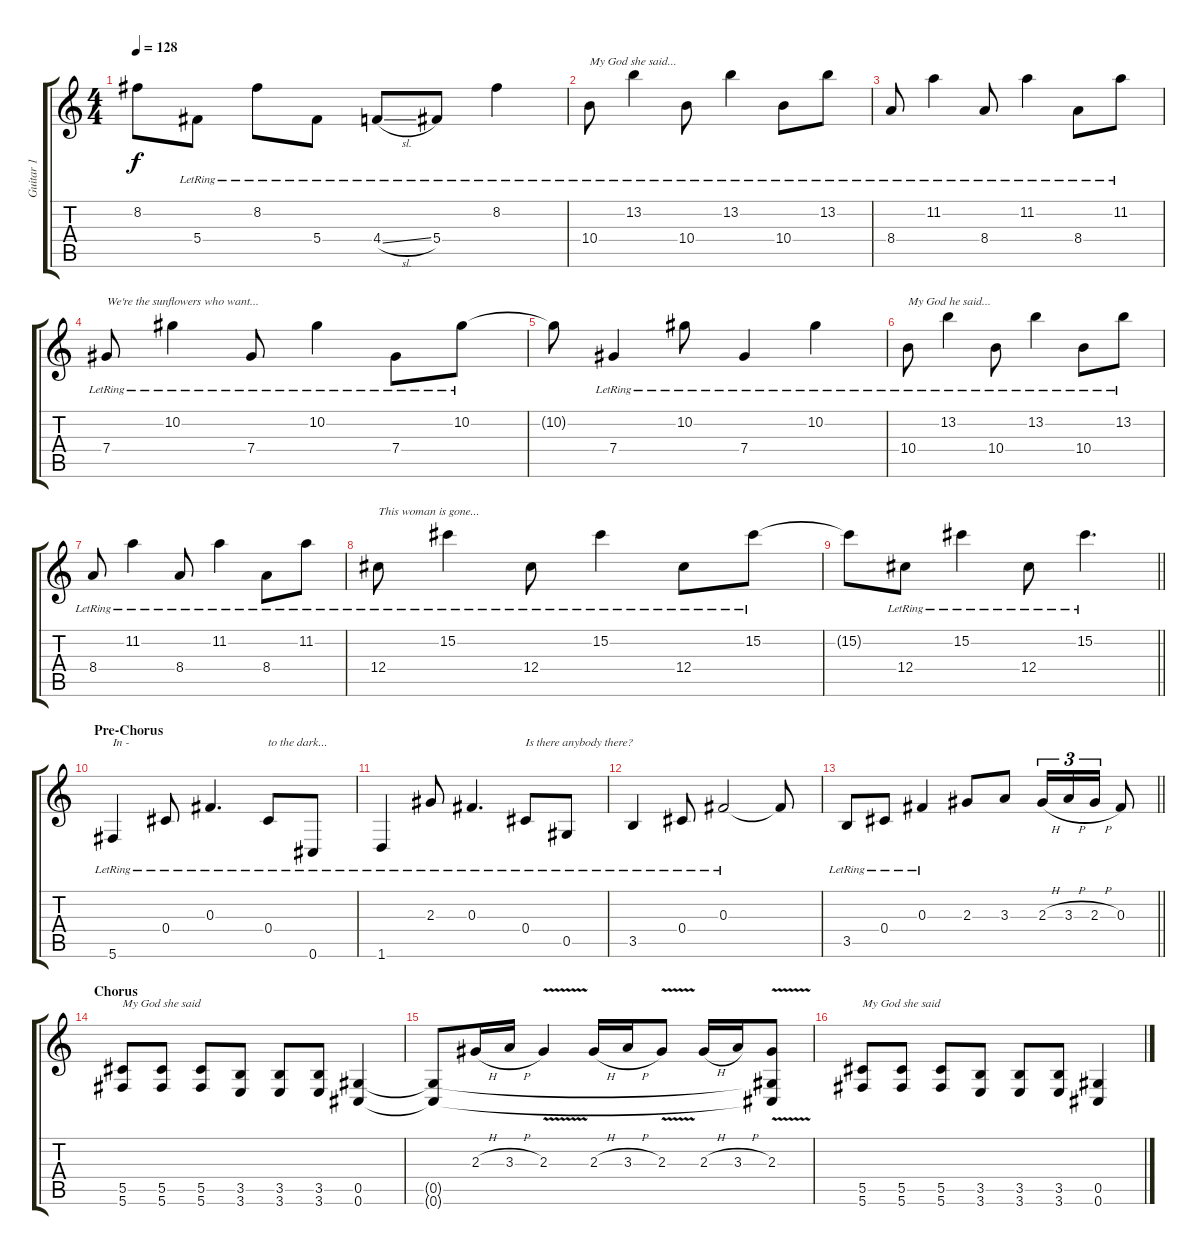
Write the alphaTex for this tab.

\track ("Guitar 1" "Guitar 1") {instrument overdrivenguitar}
\staff {score tabs}
\tuning (Eb4 Bb3 Gb3 Db3 Ab2 Db2) {hide}
\ts (4 4)
\tempo 128
\clef g2
\ks c
8.2{t}.8{dy f} 5.4{lr}.8 8.2{lr}.8 5.4{lr}.8 4.4{sl lr}.8 5.4{lr}.8 8.2{lr}.4 |
10.4{lr}.8{txt "My God she said..."} 13.2{lr}.4 10.4{lr}.8 13.2{lr}.4 10.4{lr}.8 13.2{lr}.8 |
8.4{lr}.8 11.2{lr}.4 8.4{lr}.8 11.2{lr}.4 8.4{lr}.8 11.2{lr}.8 |
7.4{lr}.8{txt "We're the sunflowers who want..."} 10.2{lr}.4 7.4{lr}.8 10.2{lr}.4 7.4{lr}.8 10.2{lr}.8 |
10.2{t}.8 7.4{lr}.4 10.2{lr}.8 7.4{lr}.4 10.2{lr}.4 |
10.4{lr}.8{txt "My God he said..."} 13.2{lr}.4 10.4{lr}.8 13.2{lr}.4 10.4{lr}.8 13.2{lr}.8 |
8.4{lr}.8 11.2{lr}.4 8.4{lr}.8 11.2{lr}.4 8.4{lr}.8 11.2{lr}.8 |
12.4{lr}.8{txt "This woman is gone..."} 15.2{lr}.4 12.4{lr}.8 15.2{lr}.4 12.4{lr}.8 15.2{lr}.8 |
\barLineRight lightlight
15.2{t}.8 12.4{lr}.8 15.2{lr}.4 12.4{lr}.8 15.2{lr}.4{d} |
\section ("" "Pre-Chorus")
5.6{lr}.4{txt "In -" instrument overdrivenguitar} 0.4{lr}.8 0.3{lr}.4{d} 0.4{lr}.8{txt "to the dark..."} 0.6{lr}.8 |
1.6{lr}.4 2.3{lr}.8 0.3{lr}.4{d} 0.4{lr}.8{txt "Is there anybody there?"} 0.5{lr}.8 |
3.5{lr}.4 0.4{lr}.8 0.3{lr}.2 0.3{t}.8 |
\barLineRight lightlight
3.5{lr}.8 0.4{lr}.8 0.3{lr}.4 2.3.8 3.3.8 2.3{h}.16{tu (3 2)} 3.3{h}.16{tu (3 2)} 2.3{h}.16{tu (3 2)} 0.3.8 |
\section ("" "Chorus")
(5.5 5.6).8{txt "My God she said"} (5.5 5.6).8 (5.5 5.6).8 (3.5 3.6).8 (3.5 3.6).8 (3.5 3.6).8 (0.5 0.6).4 |
(0.5{t} 0.6{t}).8 2.3{h}.16 3.3{h}.16 2.3{v}.4 2.3{h}.16 3.3{h}.16 2.3{v}.8 2.3{h}.16 3.3{h}.16 (2.3{v} 0.5{t} 0.6{t}).8 |
(5.5 5.6).8{txt "My God she said"} (5.5 5.6).8 (5.5 5.6).8 (3.5 3.6).8 (3.5 3.6).8 (3.5 3.6).8 (0.5 0.6).4
